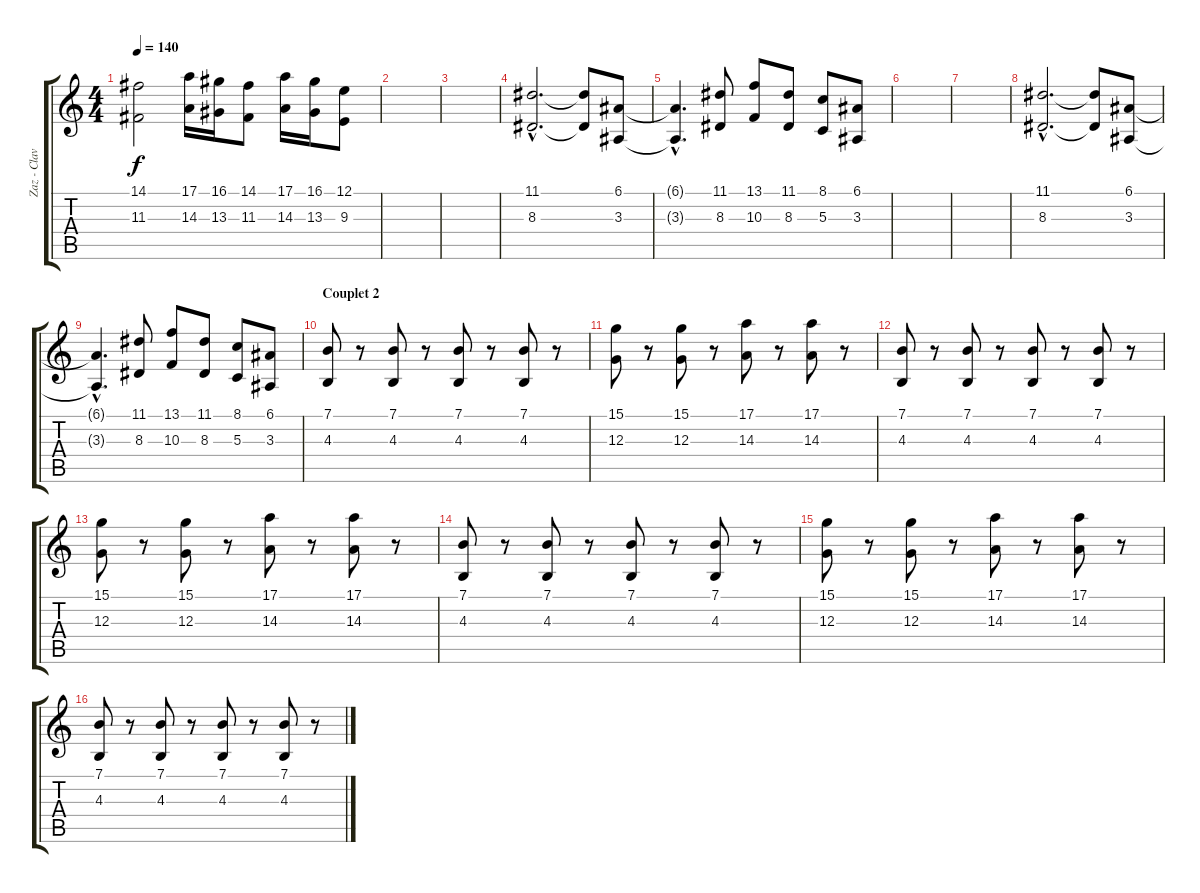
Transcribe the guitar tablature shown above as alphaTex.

\track ("Zaz - Clavier (string)" "Zaz - Clav") {instrument stringensemble1}
\staff {score tabs}
\tuning (E4 B3 G3 D3 A2 E2) {hide}
\ts (4 4)
\tempo 140
\clef g2
\ks c
(14.1 11.3).2{dy f} (17.1 14.3).16 (16.1 13.3).16 (14.1 11.3).8 (17.1 14.3).16 (16.1 13.3).16 (12.1 9.3).8 |
|
|
(11.1{hac} 8.3{hac}).2{d} (11.1{t} 8.3{t}).8 (6.1 3.3).8 |
(6.1{hac t} 3.3{hac t}).4{d} (11.1 8.3).8 (13.1 10.3).8 (11.1 8.3).8 (8.1 5.3).8 (6.1 3.3).8 |
|
|
(11.1{hac} 8.3{hac}).2{d} (11.1{t} 8.3{t}).8 (6.1 3.3).8 |
(6.1{hac t} 3.3{hac t}).4{d} (11.1 8.3).8 (13.1 10.3).8 (11.1 8.3).8 (8.1 5.3).8 (6.1 3.3).8 |
\section ("" "Couplet 2")
(7.1 4.3).8 r.8 (7.1 4.3).8 r.8 (7.1 4.3).8 r.8 (7.1 4.3).8 r.8 |
(15.1 12.3).8 r.8 (15.1 12.3).8 r.8 (17.1 14.3).8 r.8 (17.1 14.3).8 r.8 |
(7.1 4.3).8 r.8 (7.1 4.3).8 r.8 (7.1 4.3).8 r.8 (7.1 4.3).8 r.8 |
(15.1 12.3).8 r.8 (15.1 12.3).8 r.8 (17.1 14.3).8 r.8 (17.1 14.3).8 r.8 |
(7.1 4.3).8 r.8 (7.1 4.3).8 r.8 (7.1 4.3).8 r.8 (7.1 4.3).8 r.8 |
(15.1 12.3).8 r.8 (15.1 12.3).8 r.8 (17.1 14.3).8 r.8 (17.1 14.3).8 r.8 |
(7.1 4.3).8 r.8 (7.1 4.3).8 r.8 (7.1 4.3).8 r.8 (7.1 4.3).8 r.8
